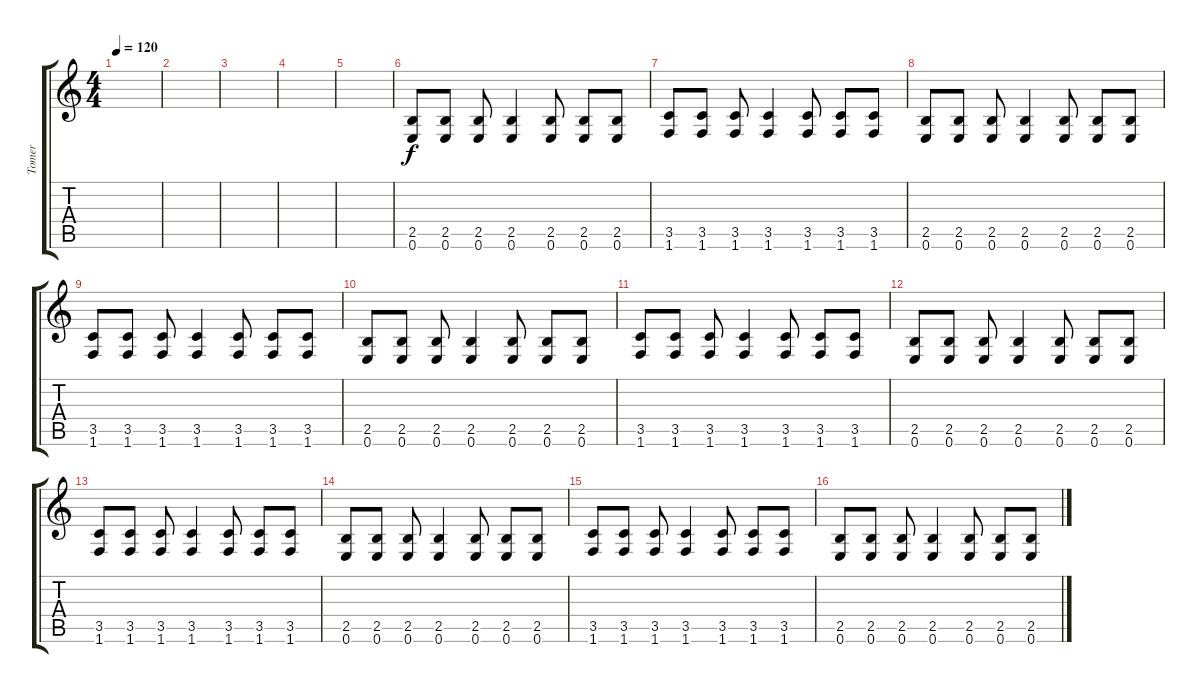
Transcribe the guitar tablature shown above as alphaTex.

\track ("Tomer" "Tomer") {instrument distortionguitar}
\staff {score tabs}
\tuning (E4 B3 G3 D3 A2 E2) {hide}
\ts (4 4)
\tempo 120
\clef g2
\ks c
|
|
|
|
|
(2.5 0.6).8 (2.5 0.6).8 (2.5 0.6).8 (2.5 0.6).4 (2.5 0.6).8 (2.5 0.6).8 (2.5 0.6).8 |
(3.5 1.6).8 (3.5 1.6).8 (3.5 1.6).8 (3.5 1.6).4 (3.5 1.6).8 (3.5 1.6).8 (3.5 1.6).8 |
(2.5 0.6).8 (2.5 0.6).8 (2.5 0.6).8 (2.5 0.6).4 (2.5 0.6).8 (2.5 0.6).8 (2.5 0.6).8 |
(3.5 1.6).8 (3.5 1.6).8 (3.5 1.6).8 (3.5 1.6).4 (3.5 1.6).8 (3.5 1.6).8 (3.5 1.6).8 |
(2.5 0.6).8 (2.5 0.6).8 (2.5 0.6).8 (2.5 0.6).4 (2.5 0.6).8 (2.5 0.6).8 (2.5 0.6).8 |
(3.5 1.6).8 (3.5 1.6).8 (3.5 1.6).8 (3.5 1.6).4 (3.5 1.6).8 (3.5 1.6).8 (3.5 1.6).8 |
(2.5 0.6).8 (2.5 0.6).8 (2.5 0.6).8 (2.5 0.6).4 (2.5 0.6).8 (2.5 0.6).8 (2.5 0.6).8 |
(3.5 1.6).8 (3.5 1.6).8 (3.5 1.6).8 (3.5 1.6).4 (3.5 1.6).8 (3.5 1.6).8 (3.5 1.6).8 |
(2.5 0.6).8 (2.5 0.6).8 (2.5 0.6).8 (2.5 0.6).4 (2.5 0.6).8 (2.5 0.6).8 (2.5 0.6).8 |
(3.5 1.6).8 (3.5 1.6).8 (3.5 1.6).8 (3.5 1.6).4 (3.5 1.6).8 (3.5 1.6).8 (3.5 1.6).8 |
(2.5 0.6).8 (2.5 0.6).8 (2.5 0.6).8 (2.5 0.6).4 (2.5 0.6).8 (2.5 0.6).8 (2.5 0.6).8
